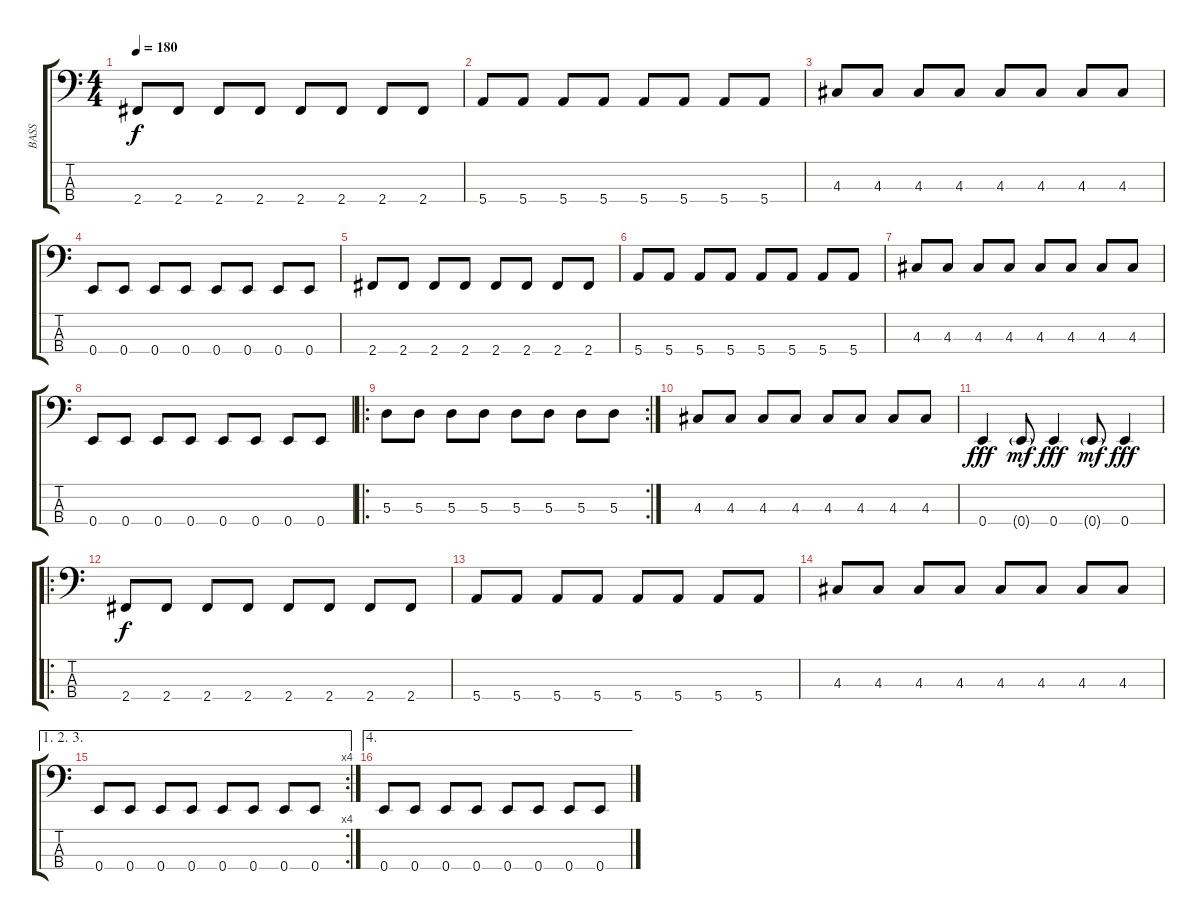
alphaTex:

\track ("BASS" "BASS") {instrument electricbasspick}
\staff {score tabs}
\tuning (G2 D2 A1 E1) {hide}
\ts (4 4)
\tempo 180
\clef f4
\ks c
2.4.8{dy f} 2.4.8 2.4.8 2.4.8 2.4.8 2.4.8 2.4.8 2.4.8 |
5.4.8 5.4.8 5.4.8 5.4.8 5.4.8 5.4.8 5.4.8 5.4.8 |
4.3.8 4.3.8 4.3.8 4.3.8 4.3.8 4.3.8 4.3.8 4.3.8 |
0.4.8 0.4.8 0.4.8 0.4.8 0.4.8 0.4.8 0.4.8 0.4.8 |
2.4.8 2.4.8 2.4.8 2.4.8 2.4.8 2.4.8 2.4.8 2.4.8 |
5.4.8 5.4.8 5.4.8 5.4.8 5.4.8 5.4.8 5.4.8 5.4.8 |
4.3.8 4.3.8 4.3.8 4.3.8 4.3.8 4.3.8 4.3.8 4.3.8 |
0.4.8 0.4.8 0.4.8 0.4.8 0.4.8 0.4.8 0.4.8 0.4.8 |
\ro
\rc 2
5.3.8 5.3.8 5.3.8 5.3.8 5.3.8 5.3.8 5.3.8 5.3.8 |
4.3.8 4.3.8 4.3.8 4.3.8 4.3.8 4.3.8 4.3.8 4.3.8 |
0.4.4{dy fff} 0.4{g}.8{dy mf} 0.4.4{dy fff} 0.4{g}.8{dy mf} 0.4.4{dy fff} |
\ro
2.4.8{dy f} 2.4.8 2.4.8 2.4.8 2.4.8 2.4.8 2.4.8 2.4.8 |
5.4.8 5.4.8 5.4.8 5.4.8 5.4.8 5.4.8 5.4.8 5.4.8 |
4.3.8 4.3.8 4.3.8 4.3.8 4.3.8 4.3.8 4.3.8 4.3.8 |
\ae (1 2 3)
\rc 4
0.4.8 0.4.8 0.4.8 0.4.8 0.4.8 0.4.8 0.4.8 0.4.8 |
\ae 4
0.4.8 0.4.8 0.4.8 0.4.8 0.4.8 0.4.8 0.4.8 0.4.8
